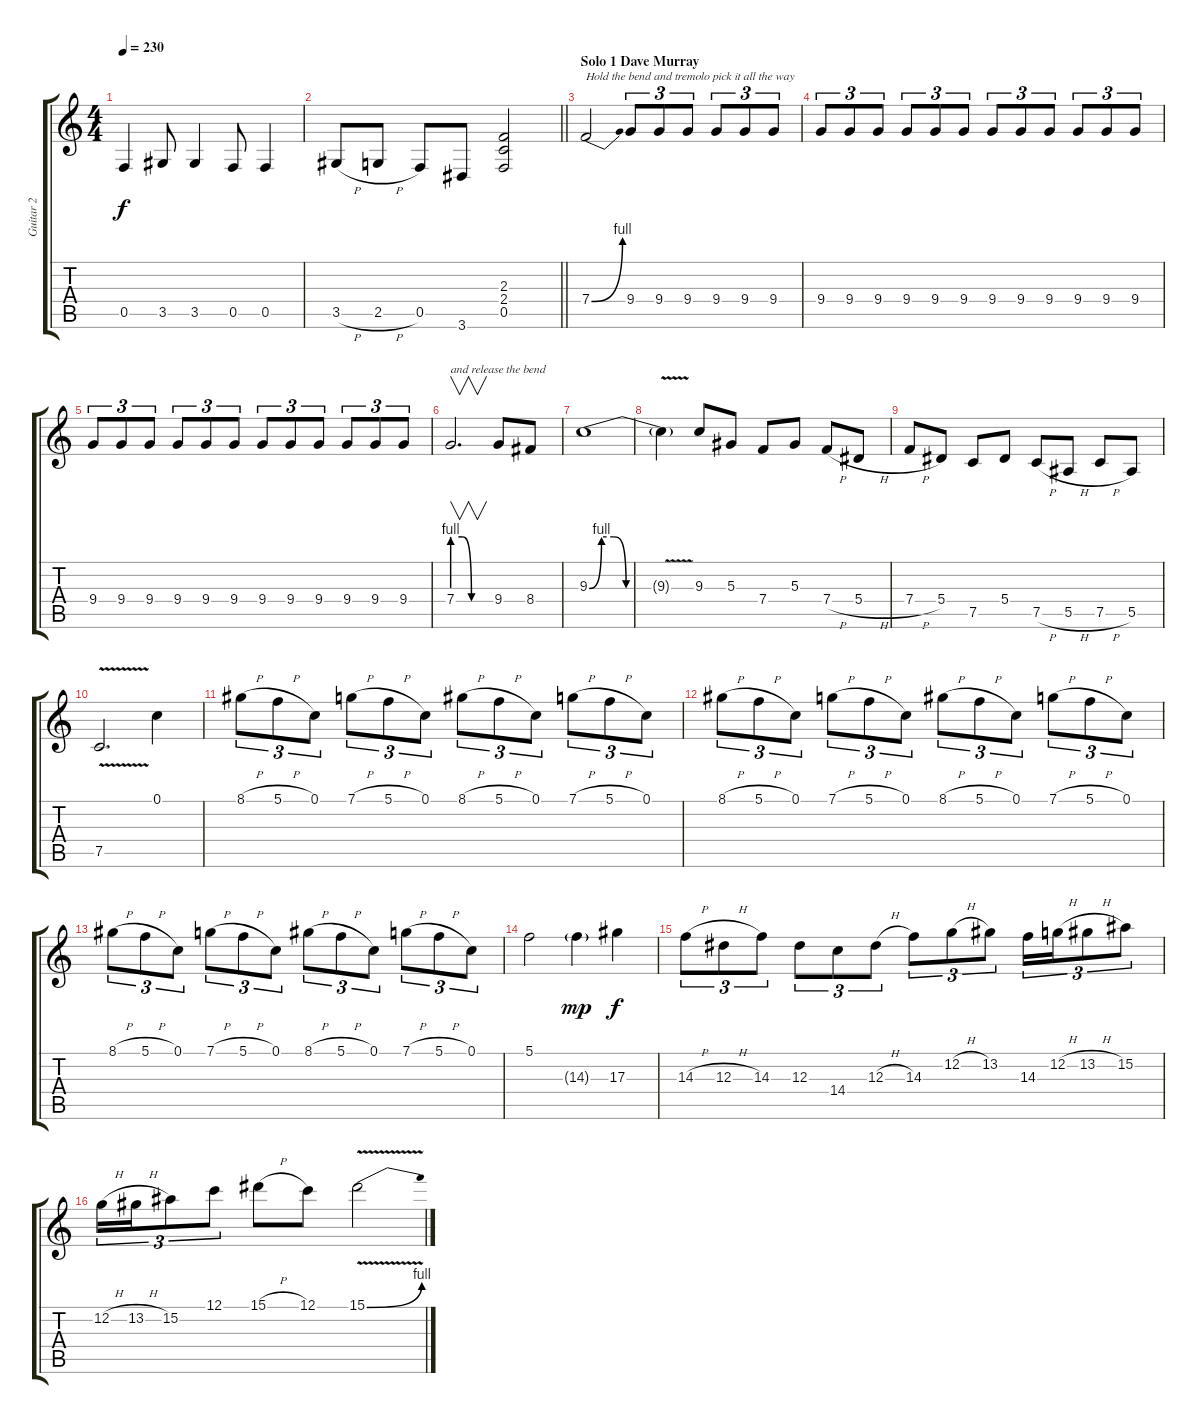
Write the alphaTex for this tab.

\track ("Guitar 2" "Guitar 2") {instrument distortionguitar}
\staff {score tabs}
\tuning (C4 G3 Eb3 Bb2 F2 C2) {hide}
\ts (4 4)
\tempo 230
\clef g2
\ks c
0.5.4{dy f} 3.5.8 3.5.4 0.5.8 0.5.4 |
\barLineRight lightlight
3.5{h}.8 2.5{h}.8 0.5.8 3.6.8 (2.3 2.4 0.5).2 |
\section ("" "Solo 1 Dave Murray")
7.4{be (bend 0 0 60 4)}.2{txt "Hold the bend and tremolo pick it all the way" volume 16} 9.4.8{tu (3 2)} 9.4.8{tu (3 2)} 9.4.8{tu (3 2)} 9.4.8{tu (3 2)} 9.4.8{tu (3 2)} 9.4.8{tu (3 2)} |
9.4.8{tu (3 2)} 9.4.8{tu (3 2)} 9.4.8{tu (3 2)} 9.4.8{tu (3 2)} 9.4.8{tu (3 2)} 9.4.8{tu (3 2)} 9.4.8{tu (3 2)} 9.4.8{tu (3 2)} 9.4.8{tu (3 2)} 9.4.8{tu (3 2)} 9.4.8{tu (3 2)} 9.4.8{tu (3 2)} |
9.4.8{tu (3 2)} 9.4.8{tu (3 2)} 9.4.8{tu (3 2)} 9.4.8{tu (3 2)} 9.4.8{tu (3 2)} 9.4.8{tu (3 2)} 9.4.8{tu (3 2)} 9.4.8{tu (3 2)} 9.4.8{tu (3 2)} 9.4.8{tu (3 2)} 9.4.8{tu (3 2)} 9.4.8{tu (3 2)} |
7.4{be (custom 0 4 15 4 30 0 60 0)}.2{v d txt "and release the bend"} 9.4.8 8.4.8 |
9.3{be (custom 0 0 10 4 20 4 30 0 60 0)}.1 |
9.3{v t}.4 9.3.8 5.3.8 7.4.8 5.3.8 7.4{h}.8 5.4{h}.8 |
7.4{h}.8 5.4.8 7.5.8 5.4.8 7.5{h}.8 5.5{h}.8 7.5{h}.8 5.5.8 |
7.5{v}.2{d} 0.1.4 |
8.1{h}.8{tu (3 2)} 5.1{h}.8{tu (3 2)} 0.1.8{tu (3 2)} 7.1{h}.8{tu (3 2)} 5.1{h}.8{tu (3 2)} 0.1.8{tu (3 2)} 8.1{h}.8{tu (3 2)} 5.1{h}.8{tu (3 2)} 0.1.8{tu (3 2)} 7.1{h}.8{tu (3 2)} 5.1{h}.8{tu (3 2)} 0.1.8{tu (3 2)} |
8.1{h}.8{tu (3 2)} 5.1{h}.8{tu (3 2)} 0.1.8{tu (3 2)} 7.1{h}.8{tu (3 2)} 5.1{h}.8{tu (3 2)} 0.1.8{tu (3 2)} 8.1{h}.8{tu (3 2)} 5.1{h}.8{tu (3 2)} 0.1.8{tu (3 2)} 7.1{h}.8{tu (3 2)} 5.1{h}.8{tu (3 2)} 0.1.8{tu (3 2)} |
8.1{h}.8{tu (3 2)} 5.1{h}.8{tu (3 2)} 0.1.8{tu (3 2)} 7.1{h}.8{tu (3 2)} 5.1{h}.8{tu (3 2)} 0.1.8{tu (3 2)} 8.1{h}.8{tu (3 2)} 5.1{h}.8{tu (3 2)} 0.1.8{tu (3 2)} 7.1{h}.8{tu (3 2)} 5.1{h}.8{tu (3 2)} 0.1.8{tu (3 2)} |
5.1.2 14.3{g}.4{dy mp} 17.3.4{dy f} |
14.3{h}.8{tu (3 2)} 12.3{h}.8{tu (3 2)} 14.3.8{tu (3 2)} 12.3.8{tu (3 2)} 14.4.8{tu (3 2)} 12.3{h}.8{tu (3 2)} 14.3.8{tu (3 2)} 12.2{h}.8{tu (3 2)} 13.2.8{tu (3 2)} 14.3.16{tu (3 2)} 12.2{h}.16{tu (3 2)} 13.2{h}.8{tu (3 2)} 15.2.8{tu (3 2)} |
12.2{h}.16{tu (3 2)} 13.2{h}.16{tu (3 2)} 15.2.8{tu (3 2)} 12.1.8{tu (3 2)} 15.1{h}.8 12.1.8 15.1{be (bend 0 0 60 4) v}.2
